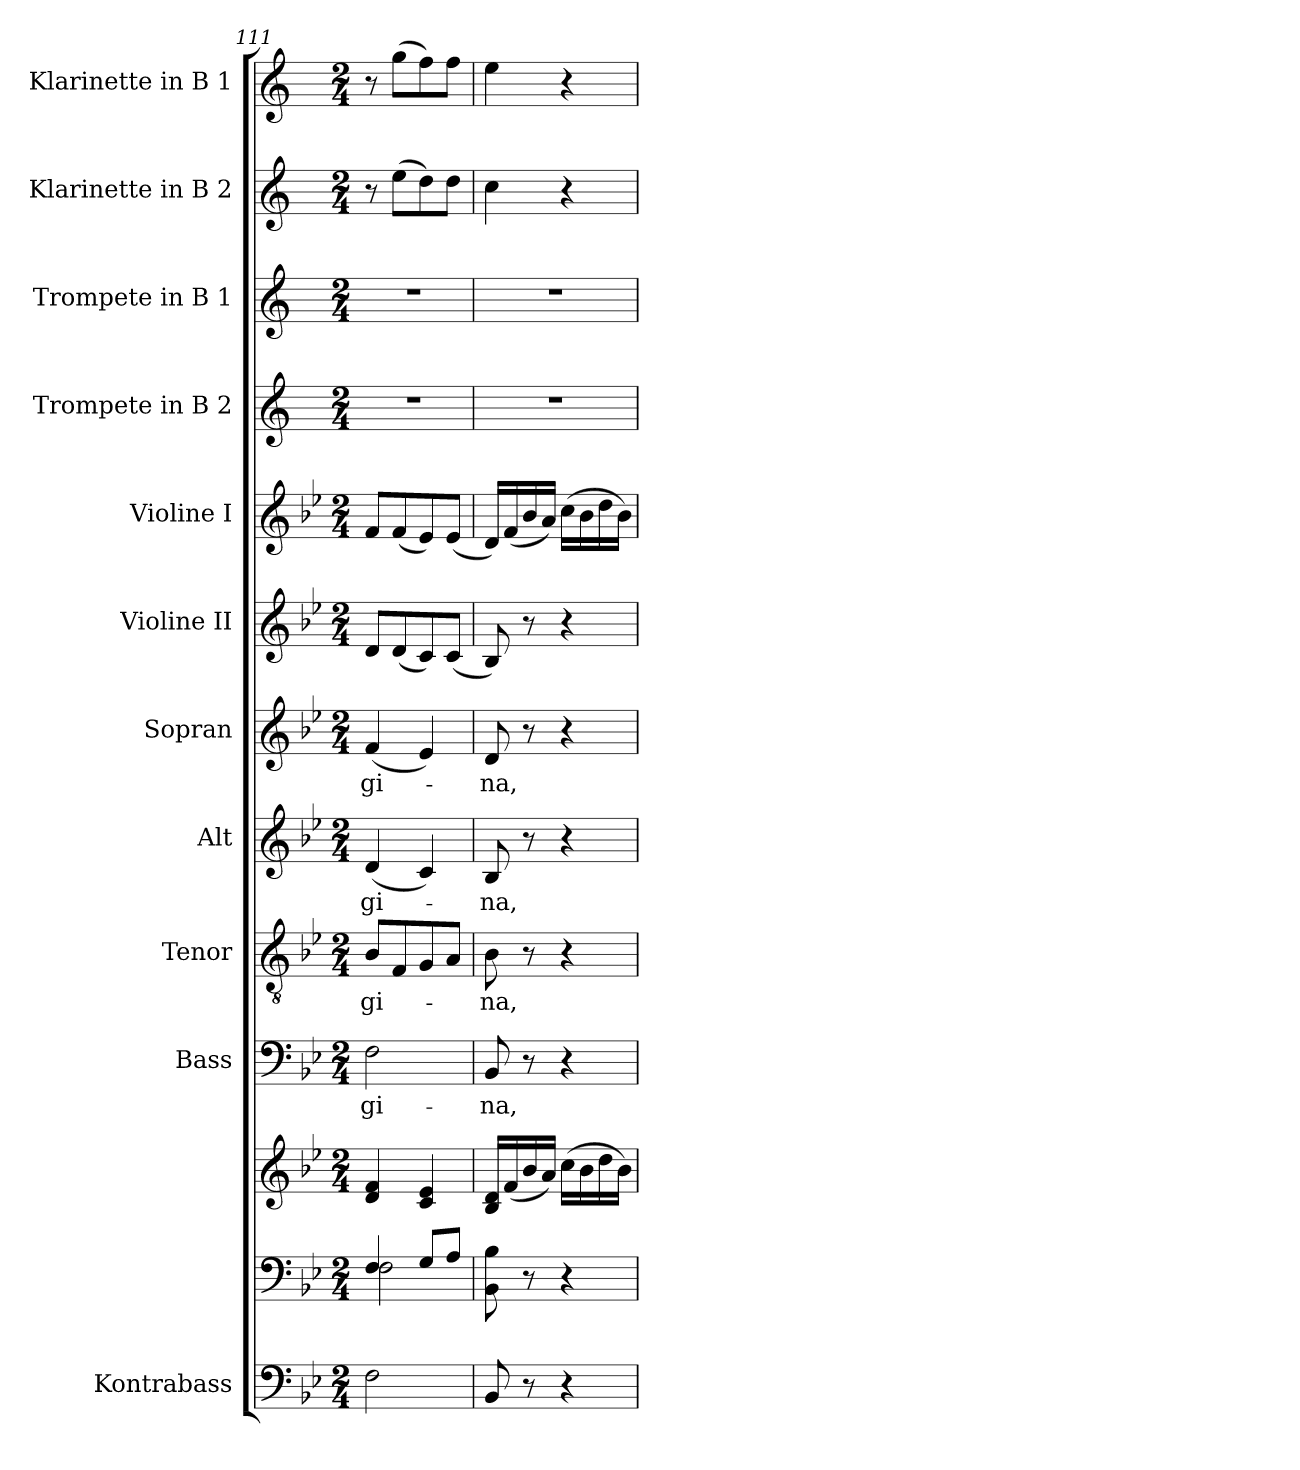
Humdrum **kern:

**kern	**kern	**kern	**kern	**text	**kern	**text	**kern	**text	**kern	**text	**kern	**kern	**kern	**kern	**kern	**kern
*part12	*part11	*part11	*part10	*part10	*part9	*part9	*part8	*part8	*part7	*part7	*part6	*part5	*part4	*part3	*part2	*part1
*staff13	*staff12	*staff11	*staff10	*staff10	*staff9	*staff9	*staff8	*staff8	*staff7	*staff7	*staff6	*staff5	*staff4	*staff3	*staff2	*staff1
*I"Kontrabass	*	*	*I"Bass	*	*I"Tenor	*	*I"Alt	*	*I"Sopran	*	*I"Violine II	*I"Violine I	*I"Trompete in B 2	*I"Trompete in B 1	*I"Klarinette in B 2	*I"Klarinette in B 1
*I'Kb.	*	*	*I'B	*	*I'T	*	*I'A	*	*I'S	*	*I'Vl. II	*I'Vl. I	*	*	*	*
*clefF4	*clefF4	*clefG2	*clefF4	*	*clefGv2	*	*clefG2	*	*clefG2	*	*clefG2	*clefG2	*clefG2	*clefG2	*clefG2	*clefG2
*ITrd7c12	*	*	*	*	*	*	*	*	*	*	*	*	*ITrd1c2	*ITrd1c2	*ITrd1c2	*ITrd1c2
*k[b-e-]	*k[b-e-]	*k[b-e-]	*k[b-e-]	*	*k[b-e-]	*	*k[b-e-]	*	*k[b-e-]	*	*k[b-e-]	*k[b-e-]	*k[b-e-]	*k[b-e-]	*k[b-e-]	*k[b-e-]
*B-:	*B-:	*B-:	*B-:	*	*B-:	*	*B-:	*	*B-:	*	*B-:	*B-:	*B-:	*B-:	*B-:	*B-:
*M2/4	*M2/4	*M2/4	*M2/4	*	*M2/4	*	*M2/4	*	*M2/4	*	*M2/4	*M2/4	*M2/4	*M2/4	*M2/4	*M2/4
=111	=111	=111	=111	=111	=111	=111	=111	=111	=111	=111	=111	=111	=111	=111	=111	=111
*	*^	*	*	*	*	*	*	*	*	*	*	*	*	*	*	*
!	!	!	!	!	!LO:LY:b	!	!LO:LY:b	!	!LO:LY:b	!	!LO:LY:b	!	!	!	!	!	!
2FF\	4F/	2F\	4d/ 4f/	2F\	-gi-	8B-/L	-gi-	(<4d/	-gi-	(<4f/	-gi-	8d/L	8f/L	2r	2r	8r	8r
.	.	.	.	.	.	8F/	.	.	.	.	.	(<8d/	(<8f/	.	.	(>8dd\L	(>8ff\L
.	8G/L	.	4c/ 4e-/	.	.	8G/	.	4c/)	.	4e-/)	.	8c/)	8e-/)	.	.	8cc\)	8ee-\)
.	8A/J	.	.	.	.	8A/J	.	.	.	.	.	(<8c/J	(<8e-/J	.	.	8cc\J	8ee-\J
*	*v	*v	*	*	*	*	*	*	*	*	*	*	*	*	*	*	*
=112	=112	=112	=112	=112	=112	=112	=112	=112	=112	=112	=112	=112	=112	=112	=112	=112
!	!	!	!	!LO:LY:b	!	!LO:LY:b	!	!LO:LY:b	!	!LO:LY:b	!	!	!	!	!	!
8BBB-/	8BB-\ 8B-\	16B-/ 16d/LL	8BB-/	-na,	8B-\	-na,	8B-/	-na,	8d/	-na,	8B-/)	16d/LL)	2r	2r	4b-\	4dd\
.	.	(<16f/	.	.	.	.	.	.	.	.	.	(<16f/	.	.	.	.
8r	8r	16b-/	8r	.	8r	.	8r	.	8r	.	8r	16b-/	.	.	.	.
.	.	16a/JJ)	.	.	.	.	.	.	.	.	.	16a/JJ)	.	.	.	.
4r	4r	(>16cc\LL	4r	.	4r	.	4r	.	4r	.	4r	(>16cc\LL	.	.	4r	4r
.	.	16b-\	.	.	.	.	.	.	.	.	.	16b-\	.	.	.	.
.	.	16dd\	.	.	.	.	.	.	.	.	.	16dd\	.	.	.	.
.	.	16b-\JJ)	.	.	.	.	.	.	.	.	.	16b-\JJ)	.	.	.	.
=	=	=	=	=	=	=	=	=	=	=	=	=	=	=	=	=
*-	*-	*-	*-	*-	*-	*-	*-	*-	*-	*-	*-	*-	*-	*-	*-	*-
